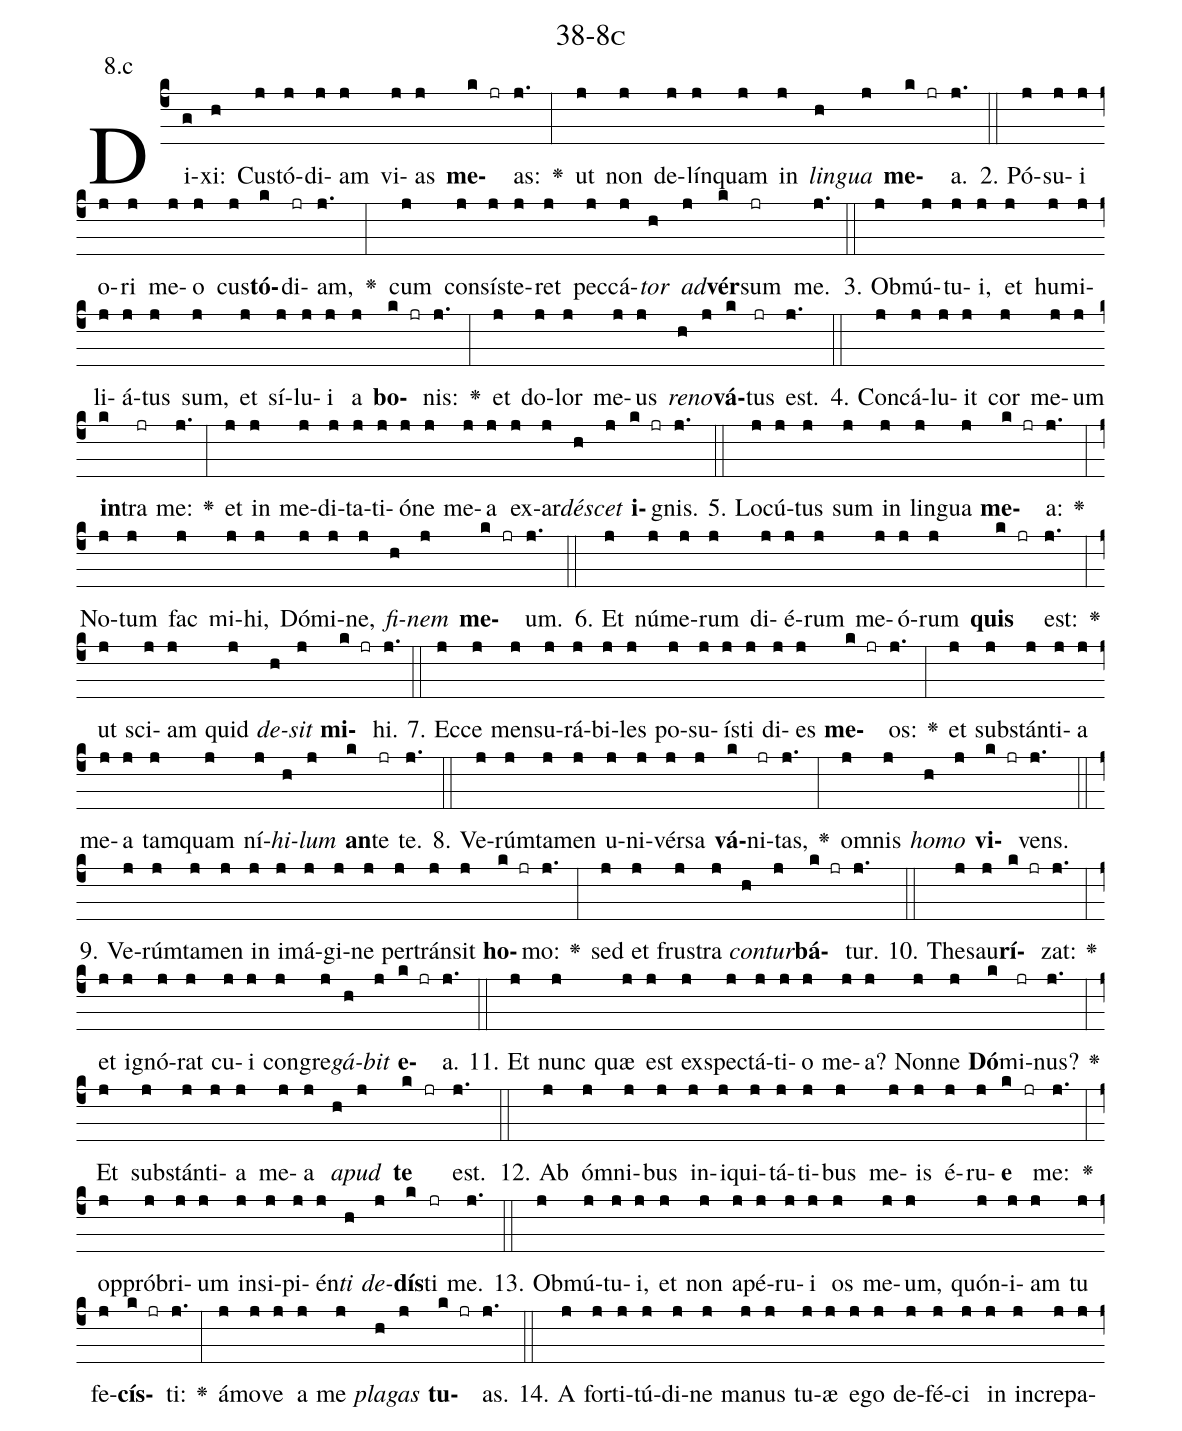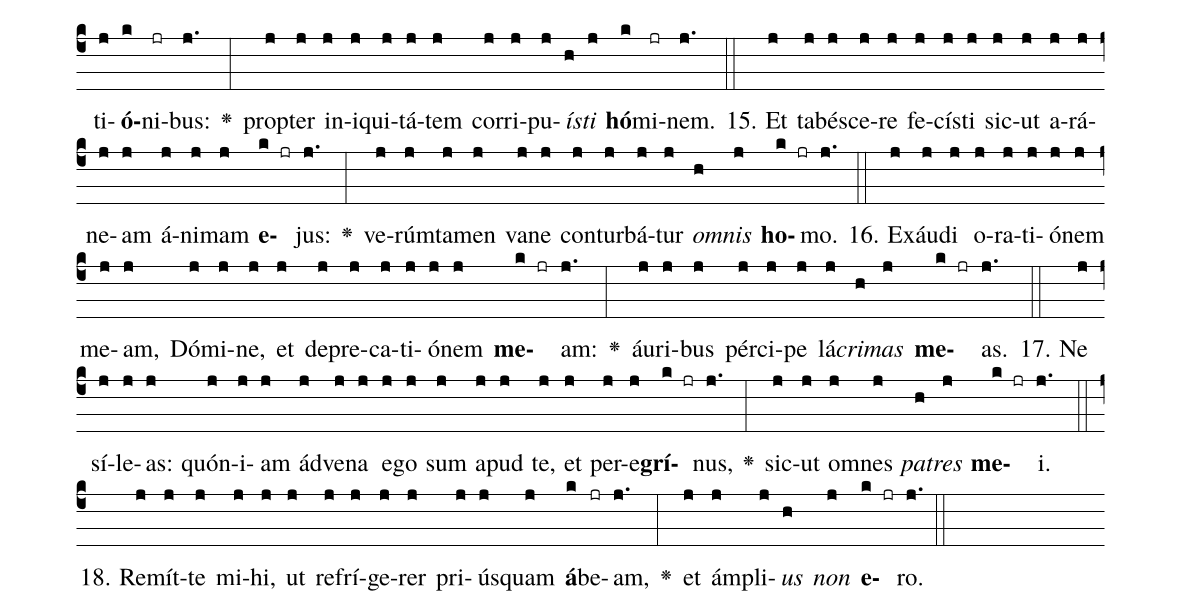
name: 38-8c;
annotation: 8.c;
%%
(c4)Di(g)xi:(h) Cus(j)tó(j)di(j)am(j) vi(j)as(j) <b>me</b>(k jr)as:(j.) <v>\greheightstar</v>(:) ut(j) non(j) de(j)lín(j)quam(j) in(j) <i>lin</i>(h)<i>gua</i>(j) <b>me</b>(k jr)a.(j.) (::)
2. Pó(j)su(j)i(j) o(j)ri(j) me(j)o(j) cus(j)<b>tó</b>(k)di(jr)am,(j.) <v>\greheightstar</v>(:) cum(j) con(j)sís(j)te(j)ret(j) pec(j)cá(j)<i>tor</i>(h) <i>ad</i>(j)<b>vér</b>(k)sum(jr) me.(j.) (::)
3. Ob(j)mú(j)tu(j)i,(j) et(j) hu(j)mi(j)li(j)á(j)tus(j) sum,(j) et(j) sí(j)lu(j)i(j) a(j) <b>bo</b>(k jr)nis:(j.) <v>\greheightstar</v>(:) et(j) do(j)lor(j) me(j)us(j) <i>re</i>(h)<i>no</i>(j)<b>vá</b>(k)tus(jr) est.(j.) (::)
4. Con(j)cá(j)lu(j)it(j) cor(j) me(j)um(j) <b>in</b>(k)tra(jr) me:(j.) <v>\greheightstar</v>(:) et(j) in(j) me(j)di(j)ta(j)ti(j)ó(j)ne(j) me(j)a(j) ex(j)ar(j)<i>dé</i>(h)<i>scet</i>(j) <b>i</b>(k jr)gnis.(j.) (::)
5. Lo(j)cú(j)tus(j) sum(j) in(j) lin(j)gua(j) <b>me</b>(k jr)a:(j.) <v>\greheightstar</v>(:) No(j)tum(j) fac(j) mi(j)hi,(j) Dó(j)mi(j)ne,(j) <i>fi</i>(h)<i>nem</i>(j) <b>me</b>(k jr)um.(j.) (::)
6. Et(j) nú(j)me(j)rum(j) di(j)é(j)rum(j) me(j)ó(j)rum(j) <b>quis</b>(k jr) est:(j.) <v>\greheightstar</v>(:) ut(j) sci(j)am(j) quid(j) <i>de</i>(h)<i>sit</i>(j) <b>mi</b>(k jr)hi.(j.) (::)
7. Ec(j)ce(j) men(j)su(j)rá(j)bi(j)les(j) po(j)su(j)ís(j)ti(j) di(j)es(j) <b>me</b>(k jr)os:(j.) <v>\greheightstar</v>(:) et(j) sub(j)stán(j)ti(j)a(j) me(j)a(j) tam(j)quam(j) ní(j)<i>hi</i>(h)<i>lum</i>(j) <b>an</b>(k)te(jr) te.(j.) (::)
8. Ve(j)rúm(j)ta(j)men(j) u(j)ni(j)vér(j)sa(j) <b>vá</b>(k)ni(jr)tas,(j.) <v>\greheightstar</v>(:) om(j)nis(j) <i>ho</i>(h)<i>mo</i>(j) <b>vi</b>(k jr)vens.(j.) (::)
9. Ve(j)rúm(j)ta(j)men(j) in(j) i(j)má(j)gi(j)ne(j) per(j)tráns(j)it(j) <b>ho</b>(k jr)mo:(j.) <v>\greheightstar</v>(:) sed(j) et(j) frus(j)tra(j) <i>con</i>(h)<i>tur</i>(j)<b>bá</b>(k jr)tur.(j.) (::)
10. The(j)sau(j)<b>rí</b>(k jr)zat:(j.) <v>\greheightstar</v>(:) et(j) i(j)gnó(j)rat(j) cu(j)i(j) con(j)gre(j)<i>gá</i>(h)<i>bit</i>(j) <b>e</b>(k jr)a.(j.) (::)
11. Et(j) nunc(j) quæ(j) est(j) ex(j)spec(j)tá(j)ti(j)o(j) me(j)a?(j) Non(j)ne(j) <b>Dó</b>(k)mi(jr)nus?(j.) <v>\greheightstar</v>(:) Et(j) sub(j)stán(j)ti(j)a(j) me(j)a(j) <i>a</i>(h)<i>pud</i>(j) <b>te</b>(k jr) est.(j.) (::)
12. Ab(j) óm(j)ni(j)bus(j) in(j)i(j)qui(j)tá(j)ti(j)bus(j) me(j)is(j) é(j)ru(j)<b>e</b>(k jr) me:(j.) <v>\greheightstar</v>(:) op(j)pró(j)bri(j)um(j) in(j)si(j)pi(j)én(j)<i>ti</i>(h) <i>de</i>(j)<b>dís</b>(k)ti(jr) me.(j.) (::)
13. Ob(j)mú(j)tu(j)i,(j) et(j) non(j) a(j)pé(j)ru(j)i(j) os(j) me(j)um,(j) quón(j)i(j)am(j) tu(j) fe(j)<b>cís</b>(k jr)ti:(j.) <v>\greheightstar</v>(:) á(j)mo(j)ve(j) a(j) me(j) <i>pla</i>(h)<i>gas</i>(j) <b>tu</b>(k jr)as.(j.) (::)
14. A(j) for(j)ti(j)tú(j)di(j)ne(j) ma(j)nus(j) tu(j)æ(j) e(j)go(j) de(j)fé(j)ci(j) in(j) in(j)cre(j)pa(j)ti(j)<b>ó</b>(k)ni(jr)bus:(j.) <v>\greheightstar</v>(:) prop(j)ter(j) in(j)i(j)qui(j)tá(j)tem(j) cor(j)ri(j)pu(j)<i>ís</i>(h)<i>ti</i>(j) <b>hó</b>(k)mi(jr)nem.(j.) (::)
15. Et(j) ta(j)bé(j)sce(j)re(j) fe(j)cís(j)ti(j) sic(j)ut(j) a(j)rá(j)ne(j)am(j) á(j)ni(j)mam(j) <b>e</b>(k jr)jus:(j.) <v>\greheightstar</v>(:) ve(j)rúm(j)ta(j)men(j) va(j)ne(j) con(j)tur(j)bá(j)tur(j) <i>om</i>(h)<i>nis</i>(j) <b>ho</b>(k jr)mo.(j.) (::)
16. Ex(j)áu(j)di(j) o(j)ra(j)ti(j)ó(j)nem(j) me(j)am,(j) Dó(j)mi(j)ne,(j) et(j) de(j)pre(j)ca(j)ti(j)ó(j)nem(j) <b>me</b>(k jr)am:(j.) <v>\greheightstar</v>(:) áu(j)ri(j)bus(j) pér(j)ci(j)pe(j) lá(j)<i>cri</i>(h)<i>mas</i>(j) <b>me</b>(k jr)as.(j.) (::)
17. Ne(j) sí(j)le(j)as:(j) quón(j)i(j)am(j) ád(j)ve(j)na(j) e(j)go(j) sum(j) a(j)pud(j) te,(j) et(j) per(j)e(j)<b>grí</b>(k jr)nus,(j.) <v>\greheightstar</v>(:) sic(j)ut(j) om(j)nes(j) <i>pa</i>(h)<i>tres</i>(j) <b>me</b>(k jr)i.(j.) (::)
18. Re(j)mít(j)te(j) mi(j)hi,(j) ut(j) re(j)frí(j)ge(j)rer(j) pri(j)ús(j)quam(j) <b>á</b>(k)be(jr)am,(j.) <v>\greheightstar</v>(:) et(j) ám(j)pli(j)<i>us</i>(h) <i>non</i>(j) <b>e</b>(k jr)ro.(j.) (::)
